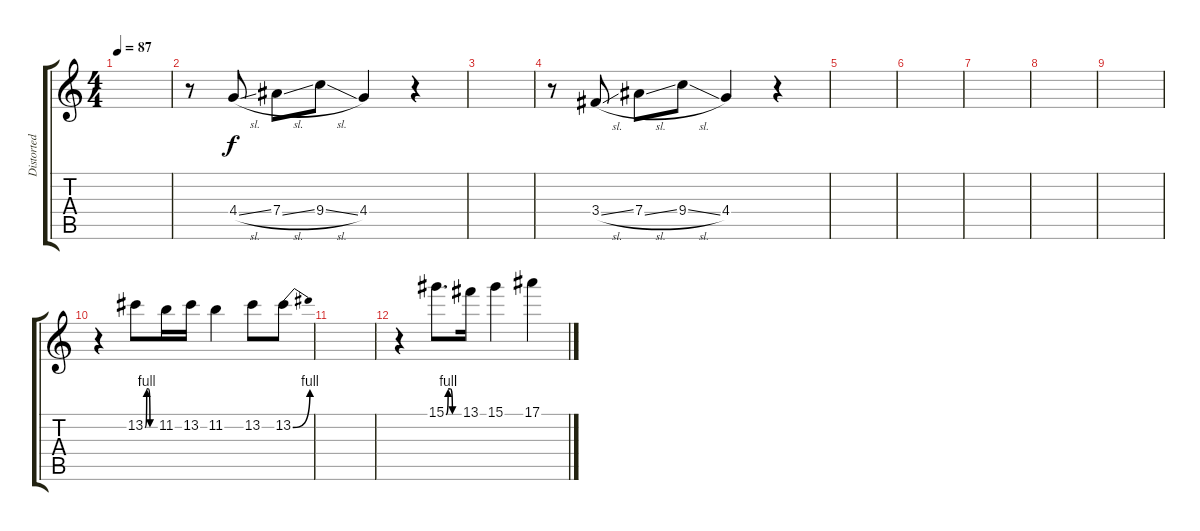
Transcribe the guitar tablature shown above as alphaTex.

\track ("Distorted 1" "Distorted ") {instrument distortionguitar}
\staff {score tabs}
\tuning (F4 C4 Ab3 Eb3 Bb2 F2) {hide}
\ts (4 4)
\tempo 87
\clef g2
\ks c
|
r.8 4.4{sl}.8 7.4{sl}.8 9.4{sl}.8 4.4.4 r.4 |
|
r.8 3.4{sl}.8 7.4{sl}.8 9.4{sl}.8 4.4.4 r.4 |
|
|
|
|
|
r.4 13.2{be (custom 0 0 10 4 20 4 30 0 60 0)}.8 11.2.16 13.2.16 11.2.4 13.2.8 13.2{be (bend 0 0 60 4)}.8 |
|
r.4 15.1{be (custom 0 0 10 4 20 4 30 0 60 0)}.8{d} 13.1.16 15.1.4 17.1.4
